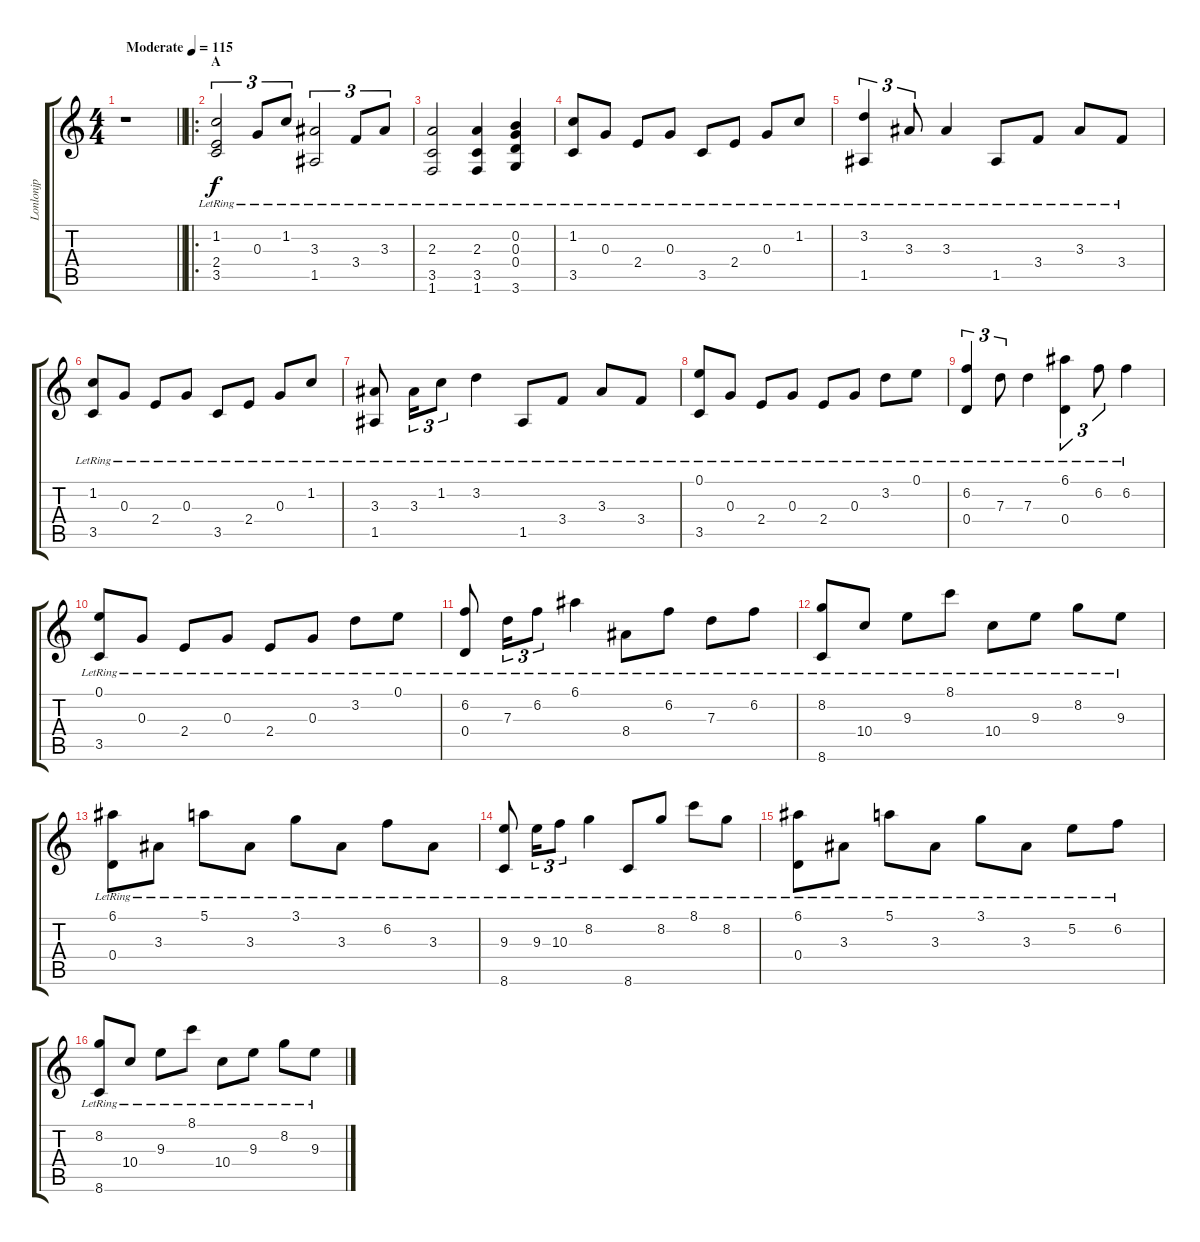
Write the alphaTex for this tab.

\track ("Lonlonjp" "Lonlonjp") {instrument acousticguitarnylon}
\staff {score tabs}
\tuning (E4 B3 G3 D3 A2 E2) {hide}
\ts (4 4)
\tempo (115 "Moderate")
\clef g2
\barLineRight lightlight
\ks c
r.1{dy f instrument acousticguitarnylon} |
\ro
\section ("" "A")
(1.2{lr} 2.4{lr} 3.5{lr}).2{tu (3 2)} 0.3{lr}.8{tu (3 2)} 1.2{lr}.8{tu (3 2)} (3.3{lr} 1.5{lr}).2{tu (3 2)} 3.4{lr}.8{tu (3 2)} 3.3{lr}.8{tu (3 2)} |
(2.3{lr} 3.5{lr} 1.6{lr}).2 (2.3{lr} 3.5{lr} 1.6{lr}).4 (0.2{lr} 0.3{lr} 0.4{lr} 3.6{lr}).4 |
(1.2{lr} 3.5{lr}).8 0.3{lr}.8 2.4{lr}.8 0.3{lr}.8 3.5{lr}.8 2.4{lr}.8 0.3{lr}.8 1.2{lr}.8 |
(3.2{lr} 1.5{lr}).4{tu (3 2)} 3.3{lr}.8{tu (3 2)} 3.3{lr}.4 1.5{lr}.8 3.4{lr}.8 3.3{lr}.8 3.4{lr}.8 |
(1.2{lr} 3.5{lr}).8 0.3{lr}.8 2.4{lr}.8 0.3{lr}.8 3.5{lr}.8 2.4{lr}.8 0.3{lr}.8 1.2{lr}.8 |
(3.3{lr} 1.5{lr}).8 3.3{lr}.16{tu (3 2)} 1.2{lr}.8{tu (3 2)} 3.2{lr}.4 1.5{lr}.8 3.4{lr}.8 3.3{lr}.8 3.4{lr}.8 |
(0.1{lr} 3.5{lr}).8 0.3{lr}.8 2.4{lr}.8 0.3{lr}.8 2.4{lr}.8 0.3{lr}.8 3.2{lr}.8 0.1{lr}.8 |
(6.2{lr} 0.4{lr}).4{tu (3 2)} 7.3{lr}.8{tu (3 2)} 7.3{lr}.4 (6.1{lr} 0.4{lr}).4{tu (3 2)} 6.2{lr}.8{tu (3 2)} 6.2{lr}.4 |
(0.1{lr} 3.5{lr}).8 0.3{lr}.8 2.4{lr}.8 0.3{lr}.8 2.4{lr}.8 0.3{lr}.8 3.2{lr}.8 0.1{lr}.8 |
(6.2{lr} 0.4{lr}).8 7.3{lr}.16{tu (3 2)} 6.2{lr}.8{tu (3 2)} 6.1{lr}.4 8.4{lr}.8 6.2{lr}.8 7.3{lr}.8 6.2{lr}.8 |
(8.2{lr} 8.6{lr}).8 10.4{lr}.8 9.3{lr}.8 8.1{lr}.8 10.4{lr}.8 9.3{lr}.8 8.2{lr}.8 9.3{lr}.8 |
(6.1{lr} 0.4{lr}).8 3.3{lr}.8 5.1{lr}.8 3.3{lr}.8 3.1{lr}.8 3.3{lr}.8 6.2{lr}.8 3.3{lr}.8 |
(9.3{lr} 8.6{lr}).8 9.3{lr}.16{tu (3 2)} 10.3{lr}.8{tu (3 2)} 8.2{lr}.4 8.6{lr}.8 8.2{lr}.8 8.1{lr}.8 8.2{lr}.8 |
(6.1{lr} 0.4{lr}).8 3.3{lr}.8 5.1{lr}.8 3.3{lr}.8 3.1{lr}.8 3.3{lr}.8 5.2{lr}.8 6.2{lr}.8 |
(8.2{lr} 8.6{lr}).8 10.4{lr}.8 9.3{lr}.8 8.1{lr}.8 10.4{lr}.8 9.3{lr}.8 8.2{lr}.8 9.3{lr}.8
